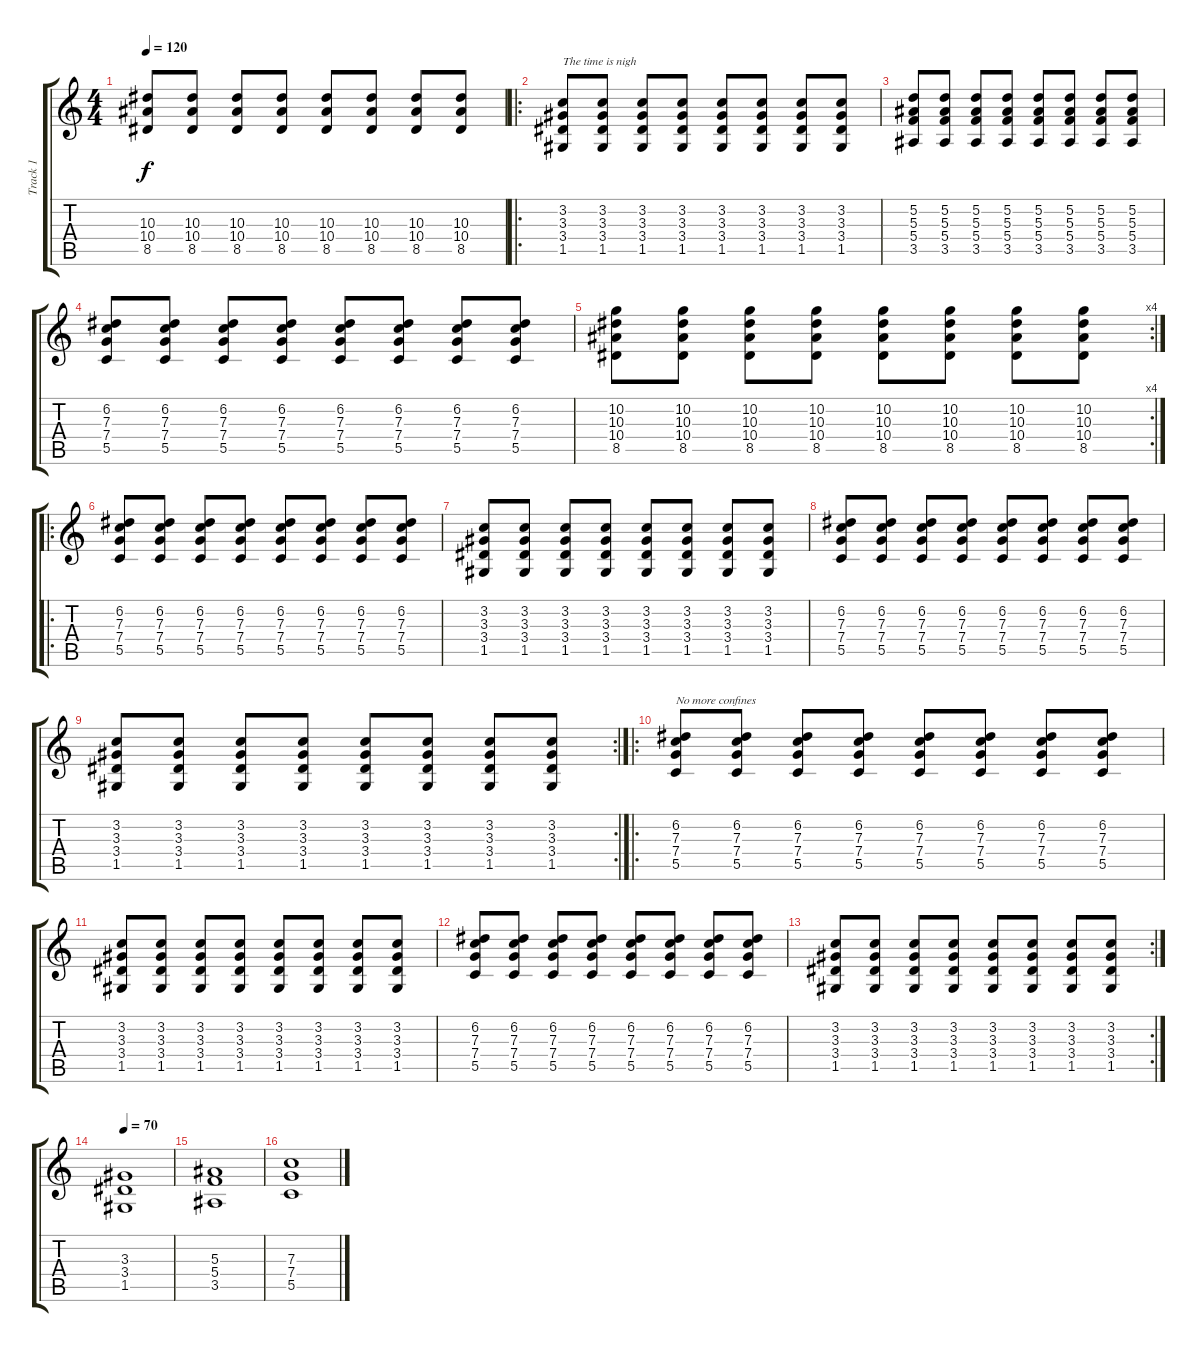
\track ("Track 1" "Track 1") {instrument distortionguitar}
\staff {score tabs}
\tuning (D4 A3 F3 C3 G2 D2) {hide}
\ts (4 4)
\tempo 120
\clef g2
\ks c
(10.3 10.4 8.5).8{dy f} (10.3 10.4 8.5).8 (10.3 10.4 8.5).8 (10.3 10.4 8.5).8 (10.3 10.4 8.5).8 (10.3 10.4 8.5).8 (10.3 10.4 8.5).8 (10.3 10.4 8.5).8 |
\ro
(3.2 3.3 3.4 1.5).8{txt "The time is nigh"} (3.2 3.3 3.4 1.5).8 (3.2 3.3 3.4 1.5).8 (3.2 3.3 3.4 1.5).8 (3.2 3.3 3.4 1.5).8 (3.2 3.3 3.4 1.5).8 (3.2 3.3 3.4 1.5).8 (3.2 3.3 3.4 1.5).8 |
(5.2 5.3 5.4 3.5).8 (5.2 5.3 5.4 3.5).8 (5.2 5.3 5.4 3.5).8 (5.2 5.3 5.4 3.5).8 (5.2 5.3 5.4 3.5).8 (5.2 5.3 5.4 3.5).8 (5.2 5.3 5.4 3.5).8 (5.2 5.3 5.4 3.5).8 |
(6.2 7.3 7.4 5.5).8 (6.2 7.3 7.4 5.5).8 (6.2 7.3 7.4 5.5).8 (6.2 7.3 7.4 5.5).8 (6.2 7.3 7.4 5.5).8 (6.2 7.3 7.4 5.5).8 (6.2 7.3 7.4 5.5).8 (6.2 7.3 7.4 5.5).8 |
\rc 4
(10.2 10.3 10.4 8.5).8 (10.2 10.3 10.4 8.5).8 (10.2 10.3 10.4 8.5).8 (10.2 10.3 10.4 8.5).8 (10.2 10.3 10.4 8.5).8 (10.2 10.3 10.4 8.5).8 (10.2 10.3 10.4 8.5).8 (10.2 10.3 10.4 8.5).8 |
\ro
(6.2 7.3 7.4 5.5).8 (6.2 7.3 7.4 5.5).8 (6.2 7.3 7.4 5.5).8 (6.2 7.3 7.4 5.5).8 (6.2 7.3 7.4 5.5).8 (6.2 7.3 7.4 5.5).8 (6.2 7.3 7.4 5.5).8 (6.2 7.3 7.4 5.5).8 |
(3.2 3.3 3.4 1.5).8 (3.2 3.3 3.4 1.5).8 (3.2 3.3 3.4 1.5).8 (3.2 3.3 3.4 1.5).8 (3.2 3.3 3.4 1.5).8 (3.2 3.3 3.4 1.5).8 (3.2 3.3 3.4 1.5).8 (3.2 3.3 3.4 1.5).8 |
(6.2 7.3 7.4 5.5).8 (6.2 7.3 7.4 5.5).8 (6.2 7.3 7.4 5.5).8 (6.2 7.3 7.4 5.5).8 (6.2 7.3 7.4 5.5).8 (6.2 7.3 7.4 5.5).8 (6.2 7.3 7.4 5.5).8 (6.2 7.3 7.4 5.5).8 |
\rc 2
(3.2 3.3 3.4 1.5).8 (3.2 3.3 3.4 1.5).8 (3.2 3.3 3.4 1.5).8 (3.2 3.3 3.4 1.5).8 (3.2 3.3 3.4 1.5).8 (3.2 3.3 3.4 1.5).8 (3.2 3.3 3.4 1.5).8 (3.2 3.3 3.4 1.5).8 |
\ro
(6.2 7.3 7.4 5.5).8{txt "No more confines"} (6.2 7.3 7.4 5.5).8 (6.2 7.3 7.4 5.5).8 (6.2 7.3 7.4 5.5).8 (6.2 7.3 7.4 5.5).8 (6.2 7.3 7.4 5.5).8 (6.2 7.3 7.4 5.5).8 (6.2 7.3 7.4 5.5).8 |
(3.2 3.3 3.4 1.5).8 (3.2 3.3 3.4 1.5).8 (3.2 3.3 3.4 1.5).8 (3.2 3.3 3.4 1.5).8 (3.2 3.3 3.4 1.5).8 (3.2 3.3 3.4 1.5).8 (3.2 3.3 3.4 1.5).8 (3.2 3.3 3.4 1.5).8 |
(6.2 7.3 7.4 5.5).8 (6.2 7.3 7.4 5.5).8 (6.2 7.3 7.4 5.5).8 (6.2 7.3 7.4 5.5).8 (6.2 7.3 7.4 5.5).8 (6.2 7.3 7.4 5.5).8 (6.2 7.3 7.4 5.5).8 (6.2 7.3 7.4 5.5).8 |
\rc 2
(3.2 3.3 3.4 1.5).8 (3.2 3.3 3.4 1.5).8 (3.2 3.3 3.4 1.5).8 (3.2 3.3 3.4 1.5).8 (3.2 3.3 3.4 1.5).8 (3.2 3.3 3.4 1.5).8 (3.2 3.3 3.4 1.5).8 (3.2 3.3 3.4 1.5).8 |
\tempo 70
(3.3 3.4 1.5).1 |
(5.3 5.4 3.5).1 |
(7.3 7.4 5.5).1
